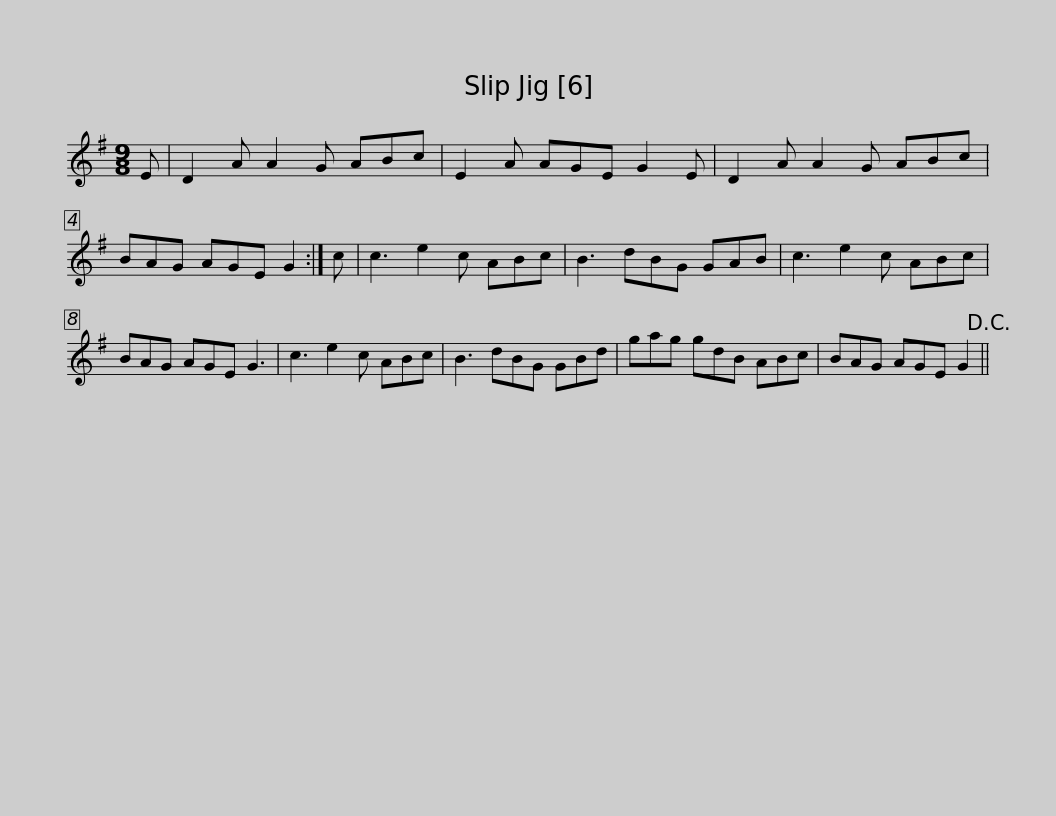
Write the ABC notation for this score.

X:1
L:1/8
M:9/8
I:linebreak $
K:G
V:1 treble
V:1
 E | D2 A A2 G ABc | E2 A AGE G2 E | D2 A A2 G ABc | BAG AGE G2 :| %5
 c | c3 e2 c ABc |$ B3 dBG GAB | c3 e2 c ABc | BAG AGE G3 | %10
 c3 e2 c ABc | B3 dBG GBd | gag gdB ABc |$ BAG AGE G2!D.C.! || %14
